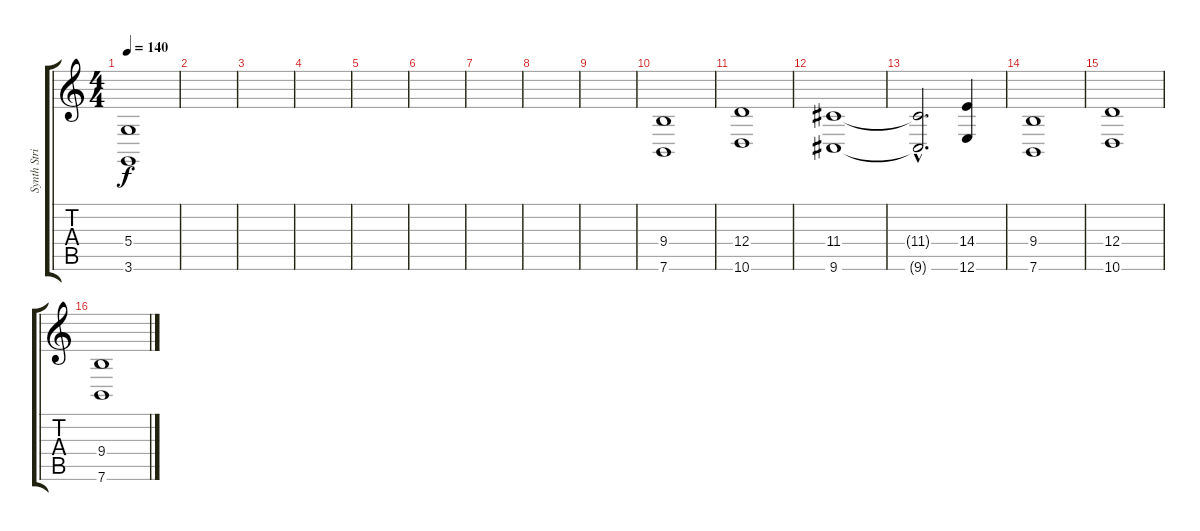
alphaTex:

\track ("Synth Strings" "Synth Stri") {instrument synthstrings1}
\staff {score tabs}
\tuning (E4 B3 G3 D3 A2 E2) {hide}
\ts (4 4)
\tempo 140
\clef g2
\ks c
(5.4 3.6).1{dy f} |
|
|
|
|
|
|
|
|
(9.4 7.6).1 |
(12.4 10.6).1 |
(11.4 9.6).1 |
(11.4{hac t} 9.6{hac t}).2{d} (14.4 12.6).4 |
(9.4 7.6).1 |
(12.4 10.6).1 |
(9.4 7.6).1
